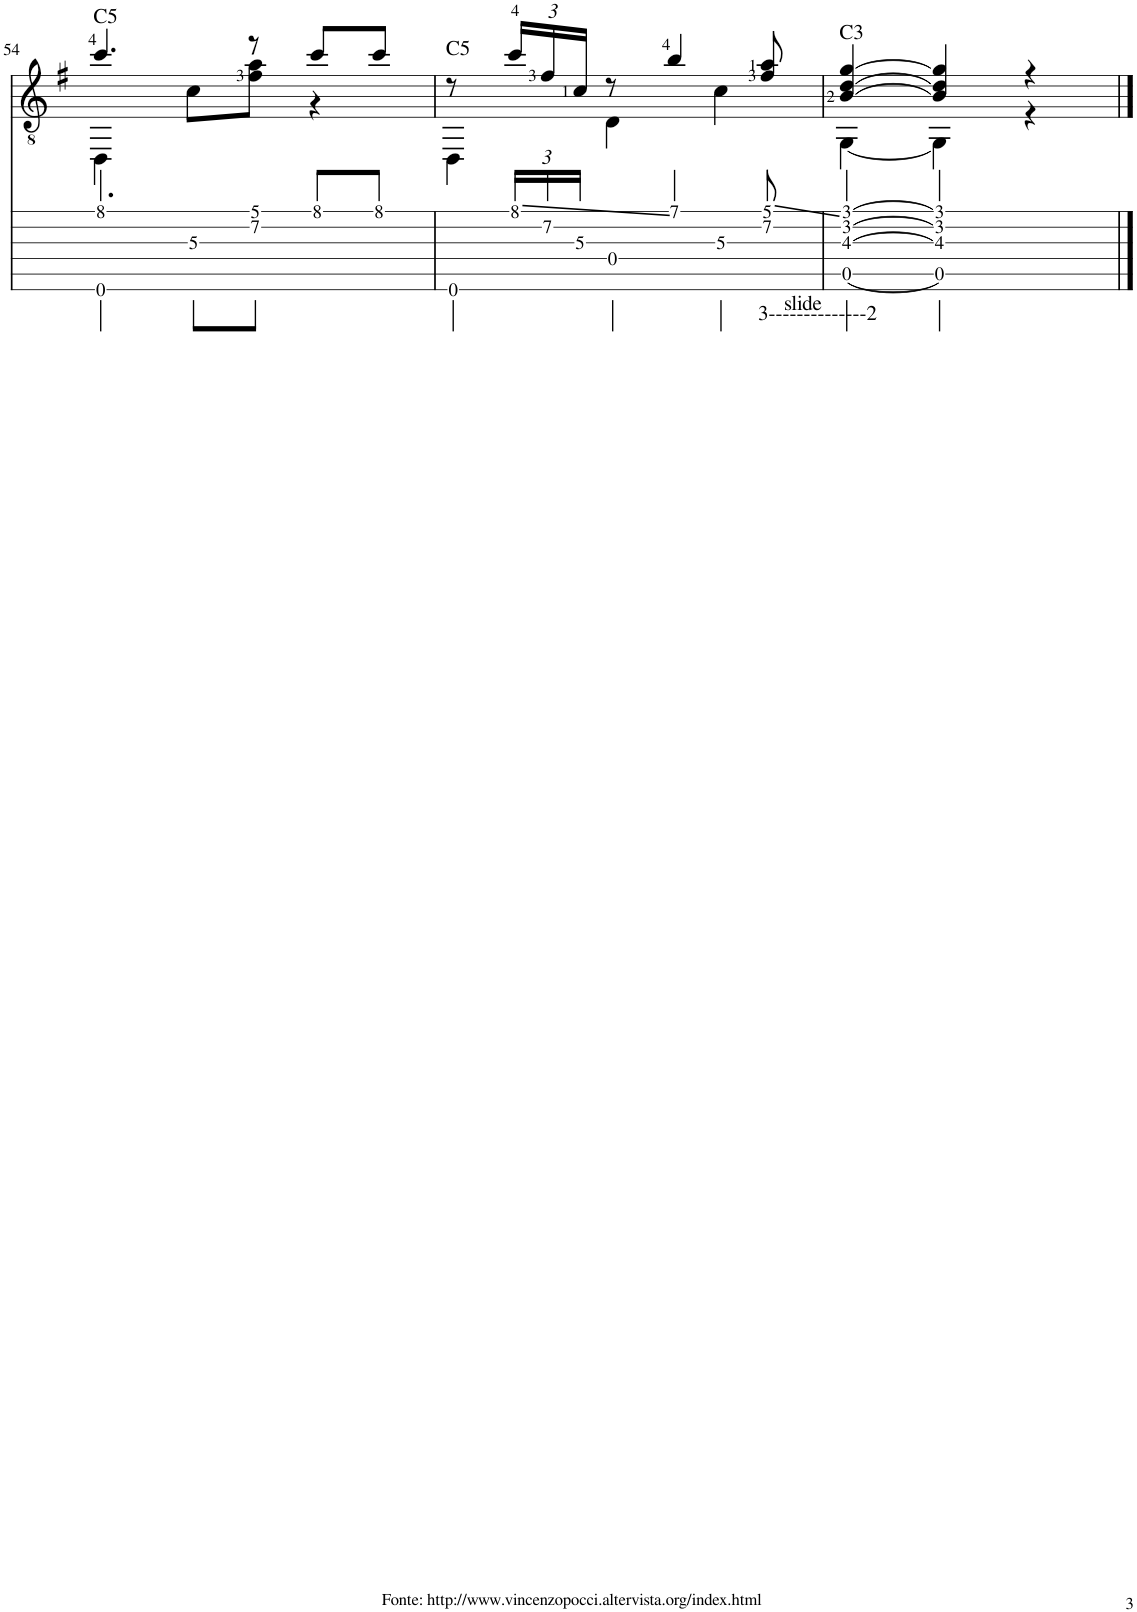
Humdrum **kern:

**kern	**kern
*part2	*part1
*staff2	*staff1
*I"Chitarra classica (Intavolatura)	*I"Classical Guitar
!!LO:PB:g=z
*	*clefGv2
*k[f#]	*k[f#]
*M3/4	*M3/4
=54	=54
*^	*^
!	!	!LO:TX:a:t=C5	!
4.cc/	4DD\	4.cc/	4DD\
.	8c\L	.	8c\L
8r	8f#\ 8a\J	8r	8f#\ 8a\J
8cc/L	4r	8cc/L	4r
8cc/J	.	8cc/J	.
=55	=55	=55	=55
!	!	!LO:TX:a:t=C5	!
8r	4DD\	8r	4DD\
*Xbrackettup	*	*Xbrackettup	*
24cc/LL	.	24cc/LL	.
24f#/	.	24f#/	.
24c/JJ	.	24c/JJ	.
8r	4D\	8r	4D\
4b/	.	4b/	.
.	4c\	.	4c\
!LO:TX:b:t=3--------------2	!	!	!
!LO:TX:b:t=slide	!	!	!
8f#/ 8a/	.	8f#/ 8a/	.
=56	=56	=56	=56
!	!	!LO:TX:a:t=C3	!
[4B/ [4d/ [4g/	[4GG\	[4B/ [4d/ [4g/	[4GG\
4B/] 4d/] 4g/]	4GG\]	4B/] 4d/] 4g/]	4GG\]
4r	4r	4r	4r
*v	*v	*	*
*	*v	*v
==	==
*-	*-
